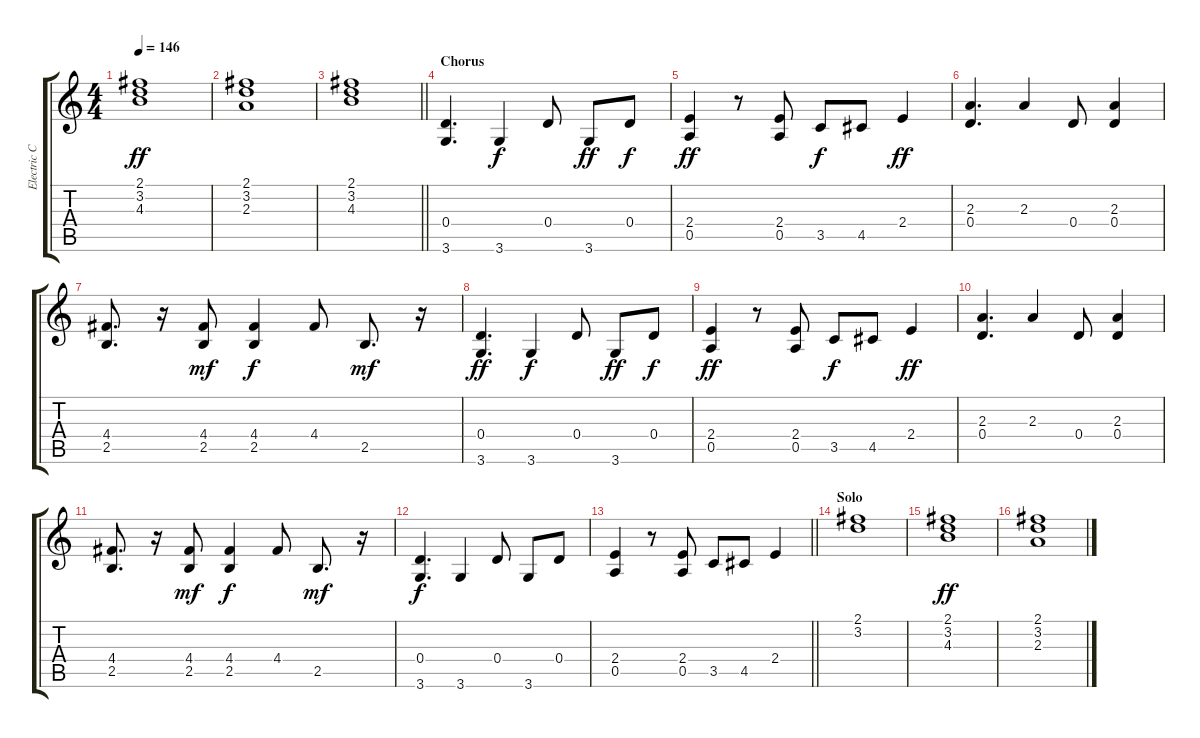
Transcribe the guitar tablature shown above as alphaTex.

\track ("Electric Clean Guitar" "Electric C") {instrument electricguitarclean}
\staff {score tabs}
\tuning (E4 B3 G3 D3 A2 E2) {hide}
\ts (4 4)
\tempo 146
\clef g2
\ks c
(2.1 3.2 4.3).1{dy ff} |
(2.1 3.2 2.3).1 |
\barLineRight lightlight
(2.1 3.2 4.3).1 |
\section ("" "Chorus")
(0.4 3.6).4{d} 3.6.4{dy f} 0.4.8 3.6.8{dy ff} 0.4.8{dy f} |
(2.4 0.5).4{dy ff} r.8 (2.4 0.5).8 3.5.8{dy f} 4.5.8 2.4.4{dy ff} |
(2.3 0.4).4{d} 2.3.4 0.4.8 (2.3 0.4).4 |
(4.4 2.5).8{d} r.16 (4.4 2.5).8{dy mf} (4.4 2.5).4{dy f} 4.4.8 2.5.8{d dy mf} r.16 |
(0.4 3.6).4{d dy ff} 3.6.4{dy f} 0.4.8 3.6.8{dy ff} 0.4.8{dy f} |
(2.4 0.5).4{dy ff} r.8 (2.4 0.5).8 3.5.8{dy f} 4.5.8 2.4.4{dy ff} |
(2.3 0.4).4{d} 2.3.4 0.4.8 (2.3 0.4).4 |
(4.4 2.5).8{d} r.16 (4.4 2.5).8{dy mf} (4.4 2.5).4{dy f} 4.4.8 2.5.8{d dy mf} r.16 |
(0.4 3.6).4{d dy f} 3.6.4 0.4.8 3.6.8 0.4.8 |
\barLineRight lightlight
(2.4 0.5).4 r.8 (2.4 0.5).8 3.5.8 4.5.8 2.4.4 |
\section ("" "Solo")
(2.1 3.2).1 |
(2.1 3.2 4.3).1{dy ff} |
(2.1 3.2 2.3).1
